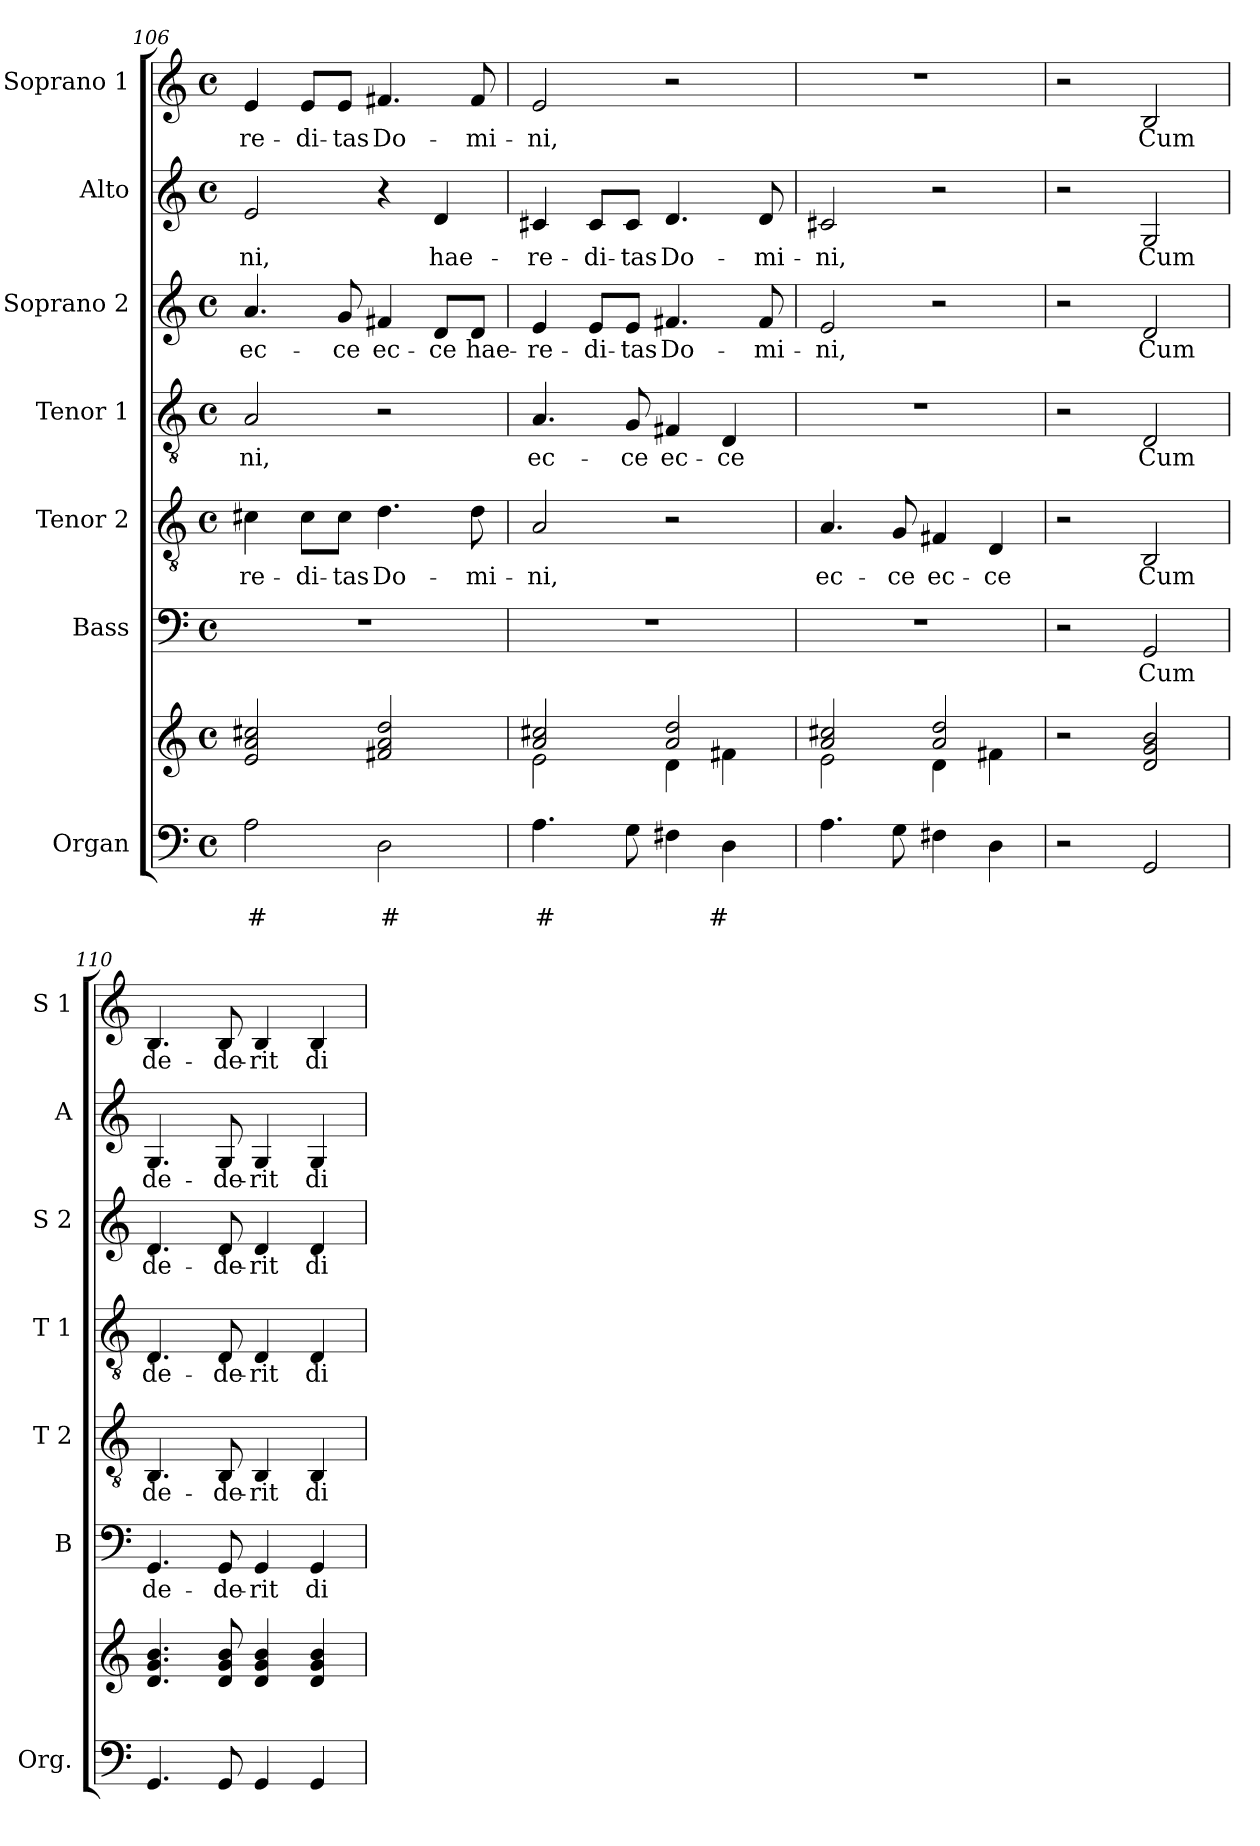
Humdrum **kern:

**kern	**text	**text	**kern	**kern	**text	**kern	**text	**kern	**text	**kern	**text	**kern	**text	**kern	**text
*part7	*part7	*part7	*part7	*part6	*part6	*part5	*part5	*part4	*part4	*part3	*part3	*part2	*part2	*part1	*part1
*staff8	*staff8	*staff8	*staff7	*staff6	*staff6	*staff5	*staff5	*staff4	*staff4	*staff3	*staff3	*staff2	*staff2	*staff1	*staff1
*I"Organ	*	*	*	*I"Bass	*	*I"Tenor 2	*	*I"Tenor 1	*	*I"Soprano 2	*	*I"Alto	*	*I"Soprano 1	*
*I'Org.	*	*	*	*I'B	*	*I'T 2	*	*I'T 1	*	*I'S 2	*	*I'A	*	*I'S 1	*
!!LO:PB:g=z
*clefF4	*	*	*clefG2	*clefF4	*	*clefGv2	*	*clefGv2	*	*clefG2	*	*clefG2	*	*clefG2	*
*k[]	*	*	*k[]	*k[]	*	*k[]	*	*k[]	*	*k[]	*	*k[]	*	*k[]	*
*C:	*	*	*C:	*C:	*	*C:	*	*C:	*	*C:	*	*C:	*	*C:	*
*M4/4	*	*	*M4/4	*M4/4	*	*M4/4	*	*M4/4	*	*M4/4	*	*M4/4	*	*M4/4	*
*met(c)	*	*	*met(c)	*met(c)	*	*met(c)	*	*met(c)	*	*met(c)	*	*met(c)	*	*met(c)	*
=106	=106	=106	=106	=106	=106	=106	=106	=106	=106	=106	=106	=106	=106	=106	=106
!	!	!LO:LY:b	!	!	!	!	!LO:LY:b	!	!LO:LY:b	!	!LO:LY:b	!	!LO:LY:b	!	!LO:LY:b
2A\	.	#	2e!/ 2a!/ 2cc#X!/	1r	.	4c#X\	-re-	2A/	-ni,	4.a/	ec-	2e/	-ni,	4e/	-re-
!	!	!	!	!	!	!	!LO:LY:b	!	!	!	!	!	!	!	!LO:LY:b
.	.	.	.	.	.	8c#\L	-di-	.	.	.	.	.	.	8e/L	-di-
!	!	!	!	!	!	!	!LO:LY:b	!	!	!	!LO:LY:b	!	!	!	!LO:LY:b
.	.	.	.	.	.	8c#\J	-tas	.	.	8g/	-ce	.	.	8e/J	-tas
!	!	!LO:LY:b	!	!	!	!	!LO:LY:b	!	!	!	!LO:LY:b	!	!	!	!LO:LY:b
2D\	.	#	2f#X!/ 2a!/ 2dd!/	.	.	4.d\	Do-	2r	.	4f#X/	ec-	4r	.	4.f#X/	Do-
!	!	!	!	!	!	!	!	!	!	!	!LO:LY:b	!	!LO:LY:b	!	!
.	.	.	.	.	.	.	.	.	.	8d/L	-ce	4d/	hae-	.	.
!	!	!	!	!	!	!	!LO:LY:b	!	!	!	!LO:LY:b	!	!	!	!LO:LY:b
.	.	.	.	.	.	8d\	-mi-	.	.	8d/J	hae-	.	.	8f#/	-mi-
=107	=107	=107	=107	=107	=107	=107	=107	=107	=107	=107	=107	=107	=107	=107	=107
!	!	!LO:LY:b	!	!	!	!	!LO:LY:b	!	!LO:LY:b	!	!LO:LY:b	!	!LO:LY:b	!	!LO:LY:b
*	*	*	*^	*	*	*	*	*	*	*	*	*	*	*	*
4.A\	.	#	2a!/ 2cc#X!/	2e!\	1r	.	2A/	-ni,	4.A/	ec-	4e/	-re-	4c#X/	-re-	2e/	-ni,
!	!	!	!	!	!	!	!	!	!	!	!	!LO:LY:b	!	!LO:LY:b	!	!
.	.	.	.	.	.	.	.	.	.	.	8e/L	-di-	8c#/L	-di-	.	.
!	!	!	!	!	!	!	!	!	!	!LO:LY:b	!	!LO:LY:b	!	!LO:LY:b	!	!
8G\	.	.	.	.	.	.	.	.	8G/	-ce	8e/J	-tas	8c#/J	-tas	.	.
!	!	!	!	!	!	!	!	!	!	!LO:LY:b	!	!LO:LY:b	!	!LO:LY:b	!	!
4F#X\	.	.	2a!/ 2dd!/	4d!\	.	.	2r	.	4F#X/	ec-	4.f#X/	Do-	4.d/	Do-	2r	.
!	!	!LO:LY:b	!	!	!	!	!	!	!	!LO:LY:b	!	!	!	!	!	!
4D\	.	#	.	4f#X!\	.	.	.	.	4D/	-ce	.	.	.	.	.	.
!	!	!	!	!	!	!	!	!	!	!	!	!LO:LY:b	!	!LO:LY:b	!	!
.	.	.	.	.	.	.	.	.	.	.	8f#/	-mi-	8d/	-mi-	.	.
=108	=108	=108	=108	=108	=108	=108	=108	=108	=108	=108	=108	=108	=108	=108	=108	=108
!	!	!	!	!	!	!	!	!LO:LY:b	!	!	!	!LO:LY:b	!	!LO:LY:b	!	!
4.A\	.	.	2a!/ 2cc#X!/	2e!\	1r	.	4.A/	ec-	1r	.	2e/	-ni,	2c#X/	-ni,	1r	.
!	!	!	!	!	!	!	!	!LO:LY:b	!	!	!	!	!	!	!	!
8G\	.	.	.	.	.	.	8G/	-ce	.	.	.	.	.	.	.	.
!	!	!	!	!	!	!	!	!LO:LY:b	!	!	!	!	!	!	!	!
4F#X\	.	.	2a!/ 2dd!/	4d!\	.	.	4F#X/	ec-	.	.	2r	.	2r	.	.	.
!	!	!	!	!	!	!	!	!LO:LY:b	!	!	!	!	!	!	!	!
4D\	.	.	.	4f#X!\	.	.	4D/	-ce	.	.	.	.	.	.	.	.
*	*	*	*v	*v	*	*	*	*	*	*	*	*	*	*	*	*
=109	=109	=109	=109	=109	=109	=109	=109	=109	=109	=109	=109	=109	=109	=109	=109
2r	.	.	2r	2r	.	2r	.	2r	.	2r	.	2r	.	2r	.
!	!	!	!	!	!LO:LY:b	!	!LO:LY:b	!	!LO:LY:b	!	!LO:LY:b	!	!LO:LY:b	!	!LO:LY:b
2GG/	.	.	2d!/ 2g!/ 2b!/	2GG/	Cum	2BB/	Cum	2D/	Cum	2d/	Cum	2G/	Cum	2B/	Cum
=110	=110	=110	=110	=110	=110	=110	=110	=110	=110	=110	=110	=110	=110	=110	=110
!	!	!	!	!	!LO:LY:b	!	!LO:LY:b	!	!LO:LY:b	!	!LO:LY:b	!	!LO:LY:b	!	!LO:LY:b
4.GG/	.	.	4.d!/ 4.g!/ 4.b!/	4.GG/	de-	4.BB/	de-	4.D/	de-	4.d/	de-	4.G/	de-	4.B/	de-
!	!	!	!	!	!LO:LY:b	!	!LO:LY:b	!	!LO:LY:b	!	!LO:LY:b	!	!LO:LY:b	!	!LO:LY:b
8GG/	.	.	8d!/ 8g!/ 8b!/	8GG/	-de-	8BB/	-de-	8D/	-de-	8d/	-de-	8G/	-de-	8B/	-de-
!	!	!	!	!	!LO:LY:b	!	!LO:LY:b	!	!LO:LY:b	!	!LO:LY:b	!	!LO:LY:b	!	!LO:LY:b
4GG/	.	.	4d!/ 4g!/ 4b!/	4GG/	-rit	4BB/	-rit	4D/	-rit	4d/	-rit	4G/	-rit	4B/	-rit
!	!	!	!	!	!LO:LY:b	!	!LO:LY:b	!	!LO:LY:b	!	!LO:LY:b	!	!LO:LY:b	!	!LO:LY:b
4GG/	.	.	4d!/ 4g!/ 4b!/	4GG/	di-	4BB/	di-	4D/	di-	4d/	di-	4G/	di-	4B/	di-
=	=	=	=	=	=	=	=	=	=	=	=	=	=	=	=
*-	*-	*-	*-	*-	*-	*-	*-	*-	*-	*-	*-	*-	*-	*-	*-
